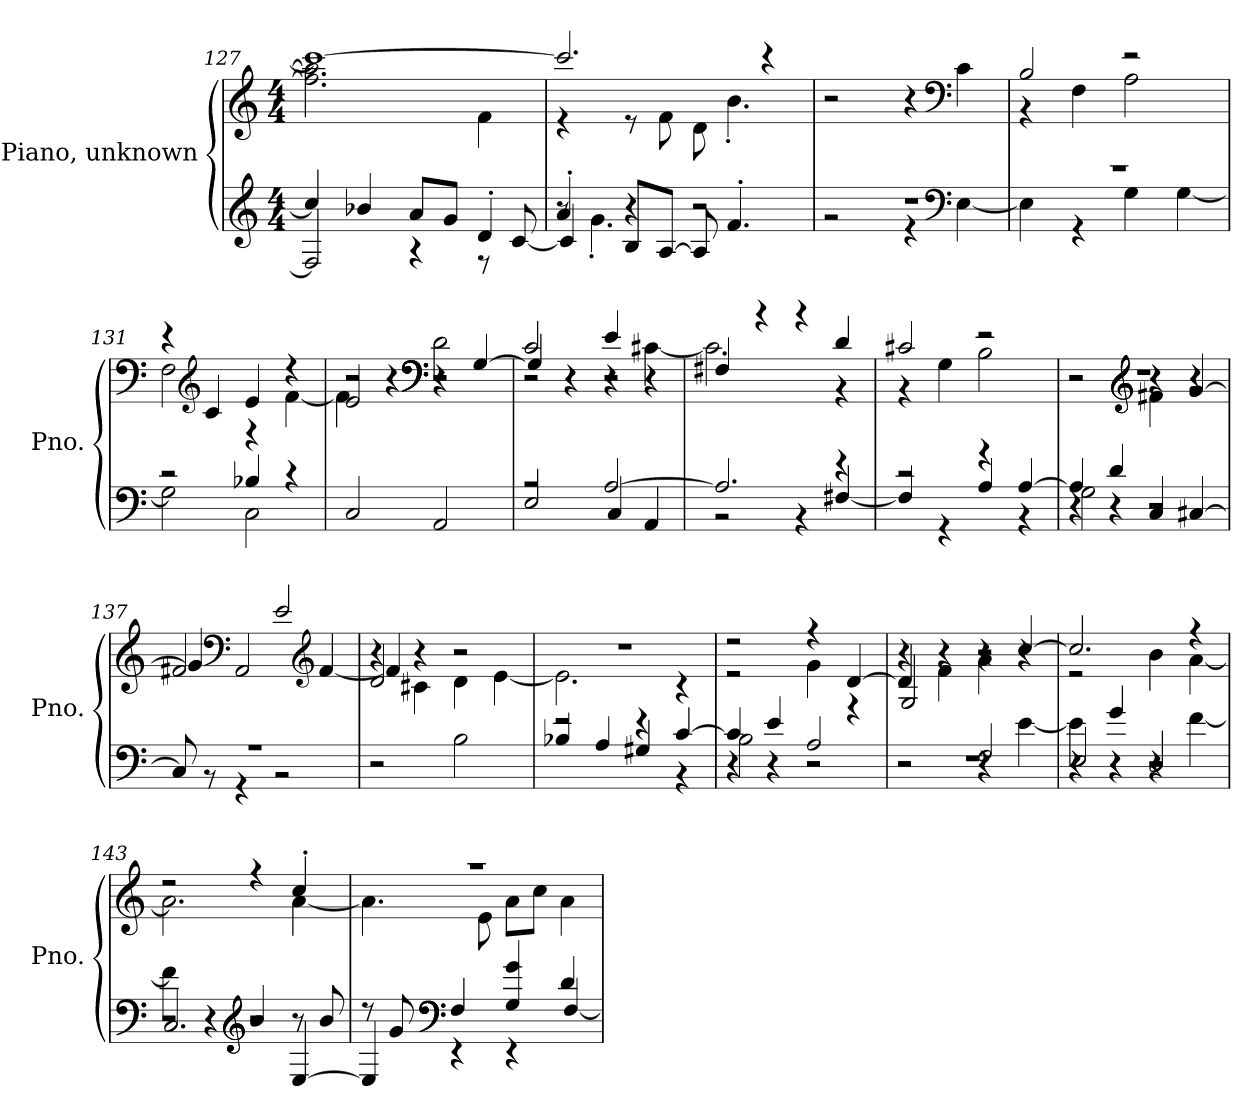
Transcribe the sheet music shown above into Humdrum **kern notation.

**kern	**kern
*part1	*part1
*staff2	*staff1
*I"Piano, unknown	*
*I'Pno.	*
!!LO:LB:g=z
*clefG2	*clefG2
*k[]	*k[]
*M4/4	*M4/4
=127	=127
*^	*^
4cc/]	2F/]	1ccc_	2.ff\] 2.aa\]
4b-X/	.	.	.
8a/L	4r	.	.
8g/J	.	.	.
4d'/	8r	.	4f\
.	[8c/	.	.
=128	=128	=128	=128
*	*^	*	*
4a'/	8r	4c/]	2.ccc/]	4r
.	4.g'\	.	.	.
8B/L	.	4r	.	8r
[8A/J	.	.	.	8f\
8A/]	2r	2r	.	8d\
4.f'/	.	.	.	4.b'\
.	.	.	4r	.
*	*v	*v	*	*
*	*	*v	*v
=129	=129	=129
1r	2r	2r
.	4r	4r
*clefF4	*	*clefF4
.	[4E\	4c\
=130	=130	=130
*	*	*^
1r	4E\]	2B/	4r
.	4r	.	4F\
.	4G\	2r	2A\
.	[4G\	.	.
=131	=131	=131	=131
2r	2G\]	4r	2F\
*	*	*clefG2	*
.	.	4c/	.
4B-X/	2C\	4e/	4r
4r	.	4r	[4f\
*v	*v	*	*
=132	=132	=132
*	*	*^
2C/	2e/	4f\]	2r
.	.	4r	.
*	*clefF4	*	*
2AA/	2r	2d\	4r
.	.	.	[4G/
!!LO:LB:g=z	!!	!!
=133	=133	=133	=133
*^	*	*	*
2r	2E/	2c/	2r	4G/]
.	.	.	.	4r
[2A/	4C/	4e/	4r	2r
.	4AA/	4r	[4c#X\	.
*	*	*	*v	*v
=134	=134	=134	=134
2.A/]	2r	4F#X/	2.c#\]
.	.	4r	.
.	4r	4r	.
4r	[4F#X/	4d/	4r
=135	=135	=135	=135
2r	4F#/]	2c#X/	4r
.	4r	.	4G\
4r	4A/	2r	2B\
[4A/	4r	.	.
=136	=136	=136	=136
*	*^	*	*^
4A/]	2G\	4r	1r	2r	2r
4r	.	4d/	.	.	.
*	*	*	*clefG2	*	*
2r	2r	4C/	.	4f#X\	4r
.	.	[4C#X/	.	4r	[4g/
*	*v	*v	*	*	*
*	*	*	*v	*v
=137	=137	=137	=137
1r	8C#/]	2f#X/	4g/]
.	8r	.	.
*	*	*clefF4	*
.	4r	.	2AA/
.	2r	2e/	.
*	*	*clefG2	*
.	.	.	[4f#/
*v	*v	*	*
=138	=138	=138
*	*	*^
2r	2d/	4r	4f#/]
.	.	4c#X\	4r
2B\	2r	4d\	2r
.	.	[4e\	.
*	*	*v	*v
!!LO:PB:g=z
=139	=139	=139
*^	*	*
2r	4B-X/	1r	2.e\]
.	4A/	.	.
4r	4G#X/	.	.
[4c/	4r	.	4r
=140	=140	=140	=140
*	*^	*	*
4c/]	2B\	4r	2r	2r
4r	.	4e/	.	.
2r	2r	2A/	4r	4g\
.	.	.	[4d/	4r
=141	=141	=141	=141	=141
*	*	*	*	*^
1r	2r	2r	4d/]	4r	2G/
.	.	.	4r	4f\	.
.	4r	2F/	4r	4a\	2r
.	[4e\	.	[4cc/	4r	.
*	*	*	*	*v	*v
=142	=142	=142	=142	=142
4r	4e\]	2E/	2.cc/]	2r
4g/	4r	.	.	.
2r	4r	2D/	.	4b\
.	[4f\	.	4r	[4a\
=143	=143	=143	=143	=143
2r	4f\]	2.C/	2r	2.a\]
.	4r	.	.	.
*clefG2	*	*	*	*
4b/	2r	.	4r	.
8r	.	[4E/	4cc'/	[4a\
8b/	.	.	.	.
*	*v	*v	*	*
=144	=144	=144	=144
8r	4E/]	1r	4.a\]
8g/	.	.	.
*clefF4	*	*	*
4F/	4r	.	.
.	.	.	8e\
4G/ 4g/	4r	.	8a\L
.	.	.	8cc\J
4d/	[4F/	.	4a\
*v	*v	*	*
*	*v	*v
=	=
*-	*-
